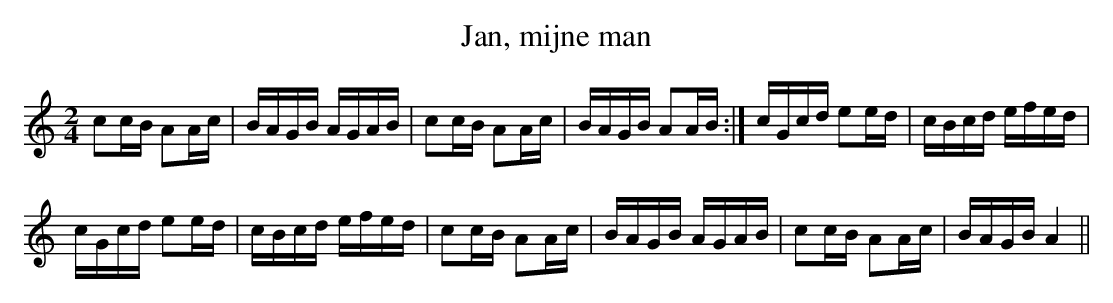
X:1
T:Jan, mijne man
M:2/4
L:1/16
K:C
c2cB A2Ac|BAGB AGAB|\
c2cB A2Ac|BAGB A2AB:|\
cGcd e2ed|cBcd efed|
cGcd e2ed|cBcd efed|\
c2cB A2Ac|BAGB AGAB|\
c2cB A2Ac|BAGB A4||
